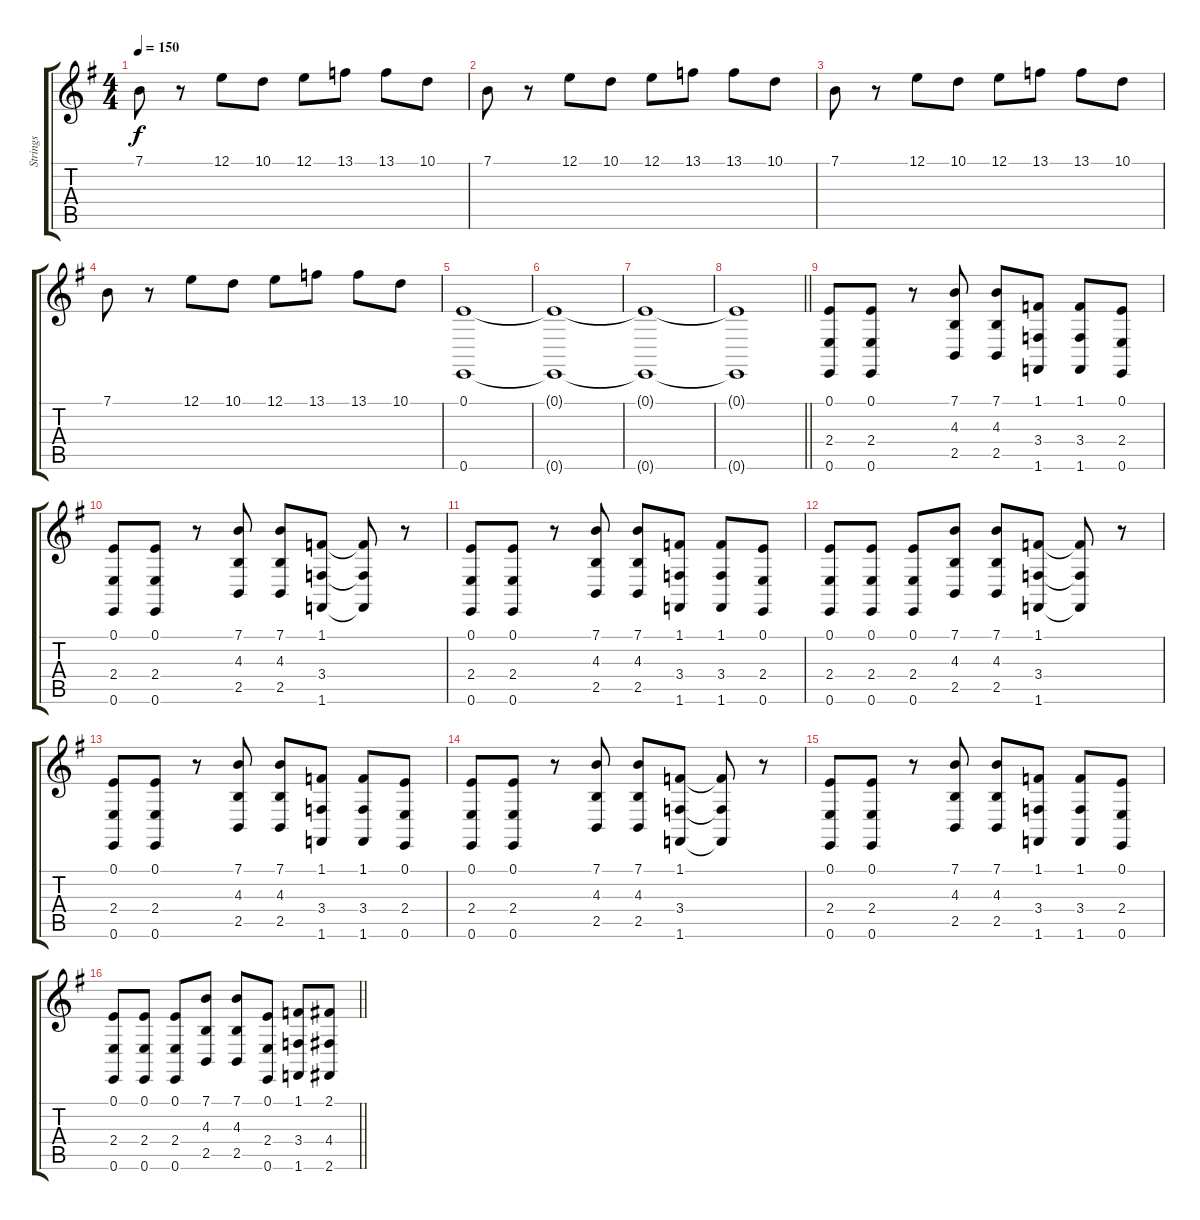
\track ("Strings" "Strings") {instrument stringensemble1}
\staff {score tabs}
\tuning (E4 B3 G3 D3 A2 E2) {hide}
\ts (4 4)
\section ("" "")
\tempo 150
\clef g2
\ks eminor
7.1.8{dy f} r.8 12.1.8 10.1.8 12.1.8 13.1.8 13.1.8 10.1.8 |
7.1.8 r.8 12.1.8 10.1.8 12.1.8 13.1.8 13.1.8 10.1.8 |
7.1.8 r.8 12.1.8 10.1.8 12.1.8 13.1.8 13.1.8 10.1.8 |
7.1.8 r.8 12.1.8 10.1.8 12.1.8 13.1.8 13.1.8 10.1.8 |
(0.1 0.6).1 |
(0.1{t} 0.6{t}).1 |
(0.1{t} 0.6{t}).1 |
\barLineRight lightlight
(0.1{t} 0.6{t}).1 |
\section ("" "")
(0.1 2.4 0.6).8 (0.1 2.4 0.6).8 r.8 (7.1 4.3 2.5).8 (7.1 4.3 2.5).8 (1.1 3.4 1.6).8 (1.1 3.4 1.6).8 (0.1 2.4 0.6).8 |
(0.1 2.4 0.6).8 (0.1 2.4 0.6).8 r.8 (7.1 4.3 2.5).8 (7.1 4.3 2.5).8 (1.1 3.4 1.6).8 (1.1{t} 3.4{t} 1.6{t}).8 r.8 |
(0.1 2.4 0.6).8 (0.1 2.4 0.6).8 r.8 (7.1 4.3 2.5).8 (7.1 4.3 2.5).8 (1.1 3.4 1.6).8 (1.1 3.4 1.6).8 (0.1 2.4 0.6).8 |
(0.1 2.4 0.6).8 (0.1 2.4 0.6).8 (0.1 2.4 0.6).8 (7.1 4.3 2.5).8 (7.1 4.3 2.5).8 (1.1 3.4 1.6).8 (1.1{t} 3.4{t} 1.6{t}).8 r.8 |
(0.1 2.4 0.6).8 (0.1 2.4 0.6).8 r.8 (7.1 4.3 2.5).8 (7.1 4.3 2.5).8 (1.1 3.4 1.6).8 (1.1 3.4 1.6).8 (0.1 2.4 0.6).8 |
(0.1 2.4 0.6).8 (0.1 2.4 0.6).8 r.8 (7.1 4.3 2.5).8 (7.1 4.3 2.5).8 (1.1 3.4 1.6).8 (1.1{t} 3.4{t} 1.6{t}).8 r.8 |
(0.1 2.4 0.6).8 (0.1 2.4 0.6).8 r.8 (7.1 4.3 2.5).8 (7.1 4.3 2.5).8 (1.1 3.4 1.6).8 (1.1 3.4 1.6).8 (0.1 2.4 0.6).8 |
\barLineRight lightlight
(0.1 2.4 0.6).8 (0.1 2.4 0.6).8 (0.1 2.4 0.6).8 (7.1 4.3 2.5).8 (7.1 4.3 2.5).8 (0.1 2.4 0.6).8 (1.1 3.4 1.6).8 (2.1 4.4 2.6).8
